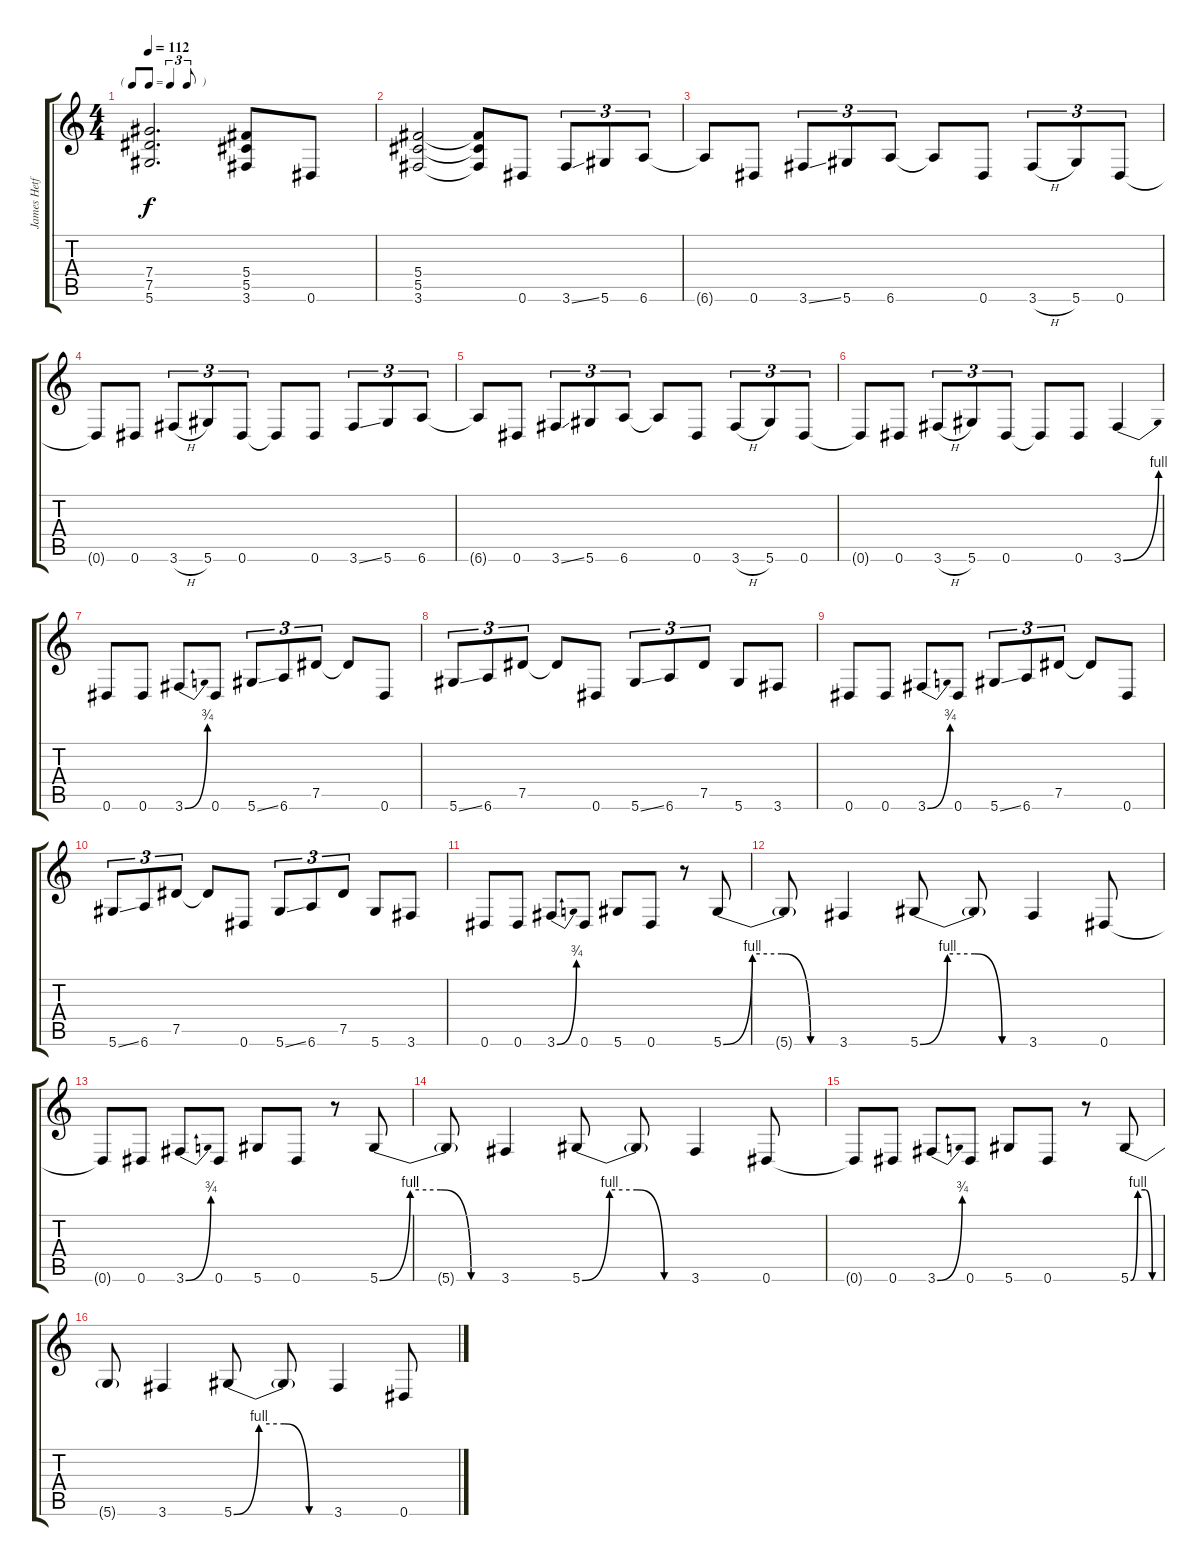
\track ("James Hetfield (Gtr 1)" "James Hetf") {instrument distortionguitar}
\staff {score tabs}
\tuning (Eb4 Bb3 Gb3 Db3 Ab2 Eb2) {hide}
\ts (4 4)
\tf triplet8th
\tempo 112
\clef g2
\ks c
(7.4{t} 7.5{t} 5.6{t}).2{d dy f} (5.4 5.5 3.6).8 0.6.8 |
(5.4 5.5 3.6).2 (5.4{t} 5.5{t} 3.6{t}).8 0.6.8 3.6{ss}.8{tu (3 2)} 5.6.8{tu (3 2)} 6.6.8{tu (3 2)} |
6.6{t}.8 0.6.8 3.6{ss}.8{tu (3 2)} 5.6.8{tu (3 2)} 6.6.8{tu (3 2)} 6.6{t}.8 0.6.8 3.6{h}.8{tu (3 2)} 5.6.8{tu (3 2)} 0.6.8{tu (3 2)} |
0.6{t}.8 0.6.8 3.6{h}.8{tu (3 2)} 5.6.8{tu (3 2)} 0.6.8{tu (3 2)} 0.6{t}.8 0.6.8 3.6{ss}.8{tu (3 2)} 5.6.8{tu (3 2)} 6.6.8{tu (3 2)} |
6.6{t}.8 0.6.8 3.6{ss}.8{tu (3 2)} 5.6.8{tu (3 2)} 6.6.8{tu (3 2)} 6.6{t}.8 0.6.8 3.6{h}.8{tu (3 2)} 5.6.8{tu (3 2)} 0.6.8{tu (3 2)} |
0.6{t}.8 0.6.8 3.6{h}.8{tu (3 2)} 5.6.8{tu (3 2)} 0.6.8{tu (3 2)} 0.6{t}.8 0.6.8 3.6{be (bend 0 0 60 4)}.4 |
0.6.8 0.6.8 3.6{be (bend 0 0 60 3)}.8 0.6.8 5.6{ss}.8{tu (3 2)} 6.6.8{tu (3 2)} 7.5.8{tu (3 2)} 7.5{t}.8 0.6.8 |
5.6{ss}.8{tu (3 2)} 6.6.8{tu (3 2)} 7.5.8{tu (3 2)} 7.5{t}.8 0.6.8 5.6{ss}.8{tu (3 2)} 6.6.8{tu (3 2)} 7.5.8{tu (3 2)} 5.6.8 3.6.8 |
0.6.8 0.6.8 3.6{be (bend 0 0 60 3)}.8 0.6.8 5.6{ss}.8{tu (3 2)} 6.6.8{tu (3 2)} 7.5.8{tu (3 2)} 7.5{t}.8 0.6.8 |
5.6{ss}.8{tu (3 2)} 6.6.8{tu (3 2)} 7.5.8{tu (3 2)} 7.5{t}.8 0.6.8 5.6{ss}.8{tu (3 2)} 6.6.8{tu (3 2)} 7.5.8{tu (3 2)} 5.6.8 3.6.8 |
0.6.8 0.6.8 3.6{be (bend 0 0 60 3)}.8 0.6.8 5.6.8 0.6.8 r.8 5.6{be (custom 0 0 15 4 30 4 45 0 60 0)}.8 |
5.6{t}.8 3.6.4 5.6{be (custom 0 0 15 4 30 4 45 0 60 0)}.8 5.6{t}.8 3.6.4 0.6.8 |
0.6{t}.8 0.6.8 3.6{be (bend 0 0 60 3)}.8 0.6.8 5.6.8 0.6.8 r.8 5.6{be (custom 0 0 15 4 30 4 45 0 60 0)}.8 |
5.6{t}.8 3.6.4 5.6{be (custom 0 0 15 4 30 4 45 0 60 0)}.8 5.6{t}.8 3.6.4 0.6.8 |
0.6{t}.8 0.6.8 3.6{be (bend 0 0 60 3)}.8 0.6.8 5.6.8 0.6.8 r.8 5.6{be (custom 0 0 15 4 30 4 45 0 60 0)}.8 |
5.6{t}.8 3.6.4 5.6{be (custom 0 0 15 4 30 4 45 0 60 0)}.8 5.6{t}.8 3.6.4 0.6.8
